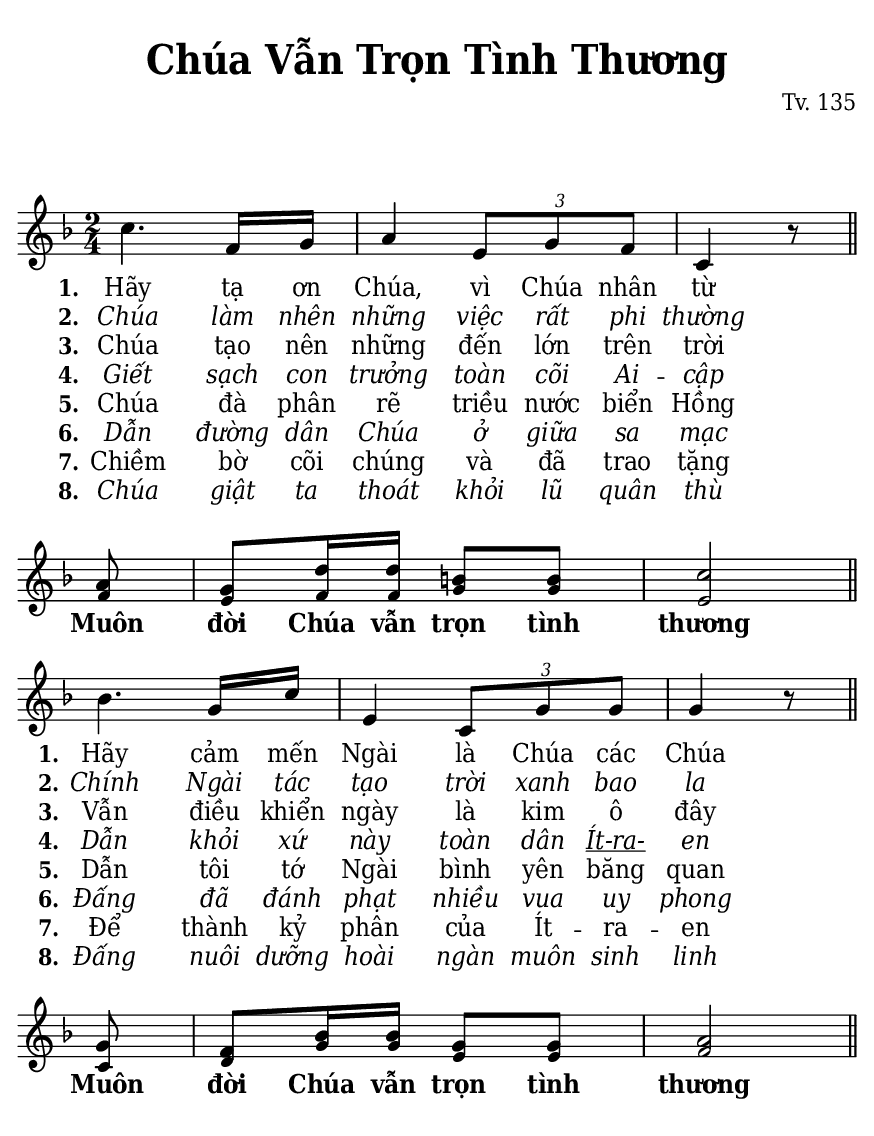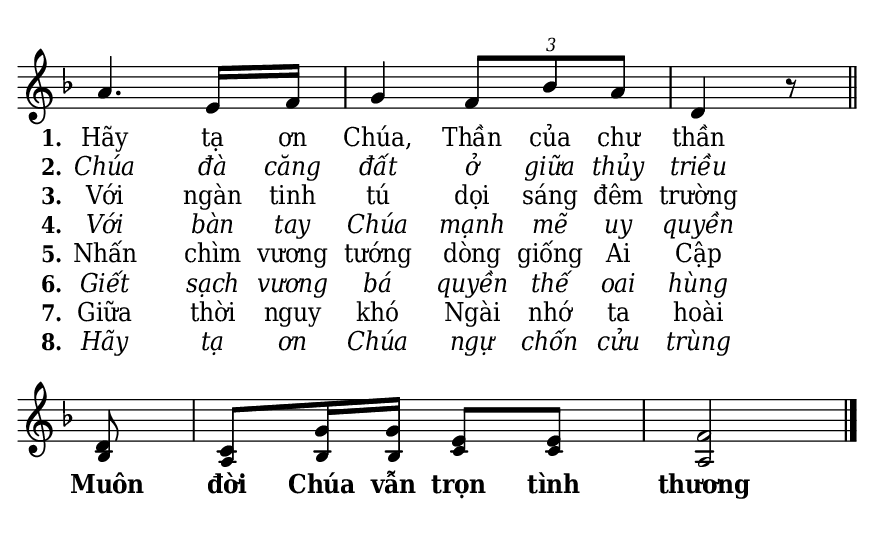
% Cài đặt chung\
\version "2.22.1"
\include "english.ly"

\header {
  title = \markup { \fontsize #1 "Chúa Vẫn Trọn Tình Thương" }
  composer = "Tv. 135"
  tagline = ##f
}

% Nhạc phiên khúc
nhacPhienKhucSop = \relative c'' {
  \autoPageBreaksOff
  c4. f,16 g |
  a4 \tuplet 3/2 { e8 g f } |
  c4 r8 \bar "||" \break
  a' |
  g d'16 d b!8 b |
  c2 \bar "||" \break
  
  bf4. g16 c |
  e,4 \tuplet 3/2 { c8 g' g } |
  g4 r8 \bar "||" \break
  g8 |
  f bf16 bf g8 g |
  a2 \bar "||"
  
  \pageBreak
  
  a4. e16 f |
  g4 \tuplet 3/2 { f8 bf a } |
  d,4 r8 \bar "||" \break
  d |
  c g'16 g e8 e |
  f2 \bar "|."
}

nhacPhienKhucAlto = \relative c' {
  R2*2
  r4.
  f8 |
  e f16 f g8 g |
  e2 |
  R2*2
  r4.
  c8 |
  d g16 g e8 e |
  f2 |
  R2*2
  r4.
  bf,8 |
  a bf16 bf c8 c |
  a2
}

% Lời phiên khúc
loiPhienKhucSop = \lyrics {
  <<
    {
      \set stanza = "1."
      Hãy tạ ơn Chúa, vì Chúa nhân từ
    }
    \new Lyrics {
	    \set associatedVoice = "beSop"
	    \set stanza = "2."
      \override Lyrics.LyricText.font-shape = #'italic
	    Chúa làm nhên những việc rất phi thường
    }
    \new Lyrics {
	    \set associatedVoice = "beSop"
	    \set stanza = "3."
	    Chúa tạo nên những đến lớn trên trời
    }
    \new Lyrics {
	    \set associatedVoice = "beSop"
	    \set stanza = "4."
      \override Lyrics.LyricText.font-shape = #'italic
	    Giết sạch con trưởng toàn cõi Ai -- cập
    }
    \new Lyrics {
	    \set associatedVoice = "beSop"
	    \set stanza = "5."
	    Chúa đà phân rẽ triều nước biển Hồng
    }
    \new Lyrics {
	    \set associatedVoice = "beSop"
	    \set stanza = "6."
      \override Lyrics.LyricText.font-shape = #'italic
	    Dẫn đường dân Chúa ở giữa sa mạc
    }
    \new Lyrics {
	    \set associatedVoice = "beSop"
	    \set stanza = "7."
	    Chiềm bờ cõi chúng và đã trao tặng
    }
    \new Lyrics {
	    \set associatedVoice = "beSop"
	    \set stanza = "8."
      \override Lyrics.LyricText.font-shape = #'italic
	    Chúa giật ta thoát khỏi lũ quân thù
    }
  >>
  \set stanza = ""
  \override Lyrics.LyricText.font-series = #'bold
  Muôn đời Chúa vẫn trọn tình thương
  \revert Lyrics.LyricText.font-series
  
  <<
    {
      \set stanza = "1."
      Hãy cảm mến Ngài là Chúa các Chúa
    }
    \new Lyrics {
	    \set associatedVoice = "beSop"
	    \set stanza = "2."
      \override Lyrics.LyricText.font-shape = #'italic
	    Chính Ngài tác tạo trời xanh bao la
    }
    \new Lyrics {
	    \set associatedVoice = "beSop"
	    \set stanza = "3."
	    Vẫn điều khiển ngày là kim ô đây
    }
    \new Lyrics {
	    \set associatedVoice = "beSop"
	    \set stanza = "4."
      \override Lyrics.LyricText.font-shape = #'italic
	    Dẫn khỏi xứ này toàn dân
	    \markup { \underline "Ít-ra-" } en
    }
    \new Lyrics {
	    \set associatedVoice = "beSop"
	    \set stanza = "5."
	    Dẫn tôi tớ Ngài bình yên băng quan
    }
    \new Lyrics {
	    \set associatedVoice = "beSop"
	    \set stanza = "6."
      \override Lyrics.LyricText.font-shape = #'italic
	    Đấng đã đánh phạt nhiều vua uy phong
    }
    \new Lyrics {
	    \set associatedVoice = "beSop"
	    \set stanza = "7."
	    Để thành kỷ phân của Ít -- ra -- en
    }
    \new Lyrics {
	    \set associatedVoice = "beSop"
	    \set stanza = "8."
      \override Lyrics.LyricText.font-shape = #'italic
	    Đấng nuôi dưỡng hoài ngàn muôn sinh linh
    }
  >>
  \set stanza = ""
  \override Lyrics.LyricText.font-series = #'bold
  Muôn đời Chúa vẫn trọn tình thương
  \revert Lyrics.LyricText.font-series
  
  <<
    {
      \set stanza = "1."
      Hãy tạ ơn Chúa, Thần của chư thần
    }
    \new Lyrics {
	    \set associatedVoice = "beSop"
	    \set stanza = "2."
      \override Lyrics.LyricText.font-shape = #'italic
	    Chúa đà căng đất ở giữa thủy triều
    }
    \new Lyrics {
	    \set associatedVoice = "beSop"
	    \set stanza = "3."
	    Với ngàn tinh tú dọi sáng đêm trường
    }
    \new Lyrics {
	    \set associatedVoice = "beSop"
	    \set stanza = "4."
      \override Lyrics.LyricText.font-shape = #'italic
	    Với bàn tay Chúa mạnh mẽ uy quyền
    }
    \new Lyrics {
	    \set associatedVoice = "beSop"
	    \set stanza = "5."
	    Nhấn chìm vương tướng dòng giống Ai Cập
    }
    \new Lyrics {
	    \set associatedVoice = "beSop"
	    \set stanza = "6."
      \override Lyrics.LyricText.font-shape = #'italic
	    Giết sạch vương bá quyền thế oai hùng
    }
    \new Lyrics {
	    \set associatedVoice = "beSop"
	    \set stanza = "7."
	    Giữa thời nguy khó Ngài nhớ ta hoài
    }
    \new Lyrics {
	    \set associatedVoice = "beSop"
	    \set stanza = "8."
      \override Lyrics.LyricText.font-shape = #'italic
	    Hãy tạ ơn Chúa ngự chốn cửu trùng
    }
  >>
  \set stanza = ""
  \override Lyrics.LyricText.font-series = #'bold
  Muôn đời Chúa vẫn trọn tình thương
  \revert Lyrics.LyricText.font-series
}

% Dàn trang
\paper {
  #(set-paper-size "a5")
  top-margin = 10\mm
  bottom-margin = 3\mm
  left-margin = 3\mm
  right-margin = 3\mm
  indent = #0
  #(define fonts
	 (make-pango-font-tree "Deja Vu Serif Condensed"
	 		       "Deja Vu Serif Condensed"
			       "Deja Vu Serif Condensed"
			       (/ 20 20)))
  print-page-number = ##f
  %page-count = 2
  system-system-spacing = #'((basic-distance . 0.1) (padding . 3))
}

TongNhip = {
  \key f \major \time 2/4
  \set Timing.beamExceptions = #'()
  \set Timing.baseMoment = #(ly:make-moment 1/4)
}

% mã nguồn cho những chức năng chưa hỗ trợ trong phiên bản lilypond hiện tại
% cung cấp bởi cộng đồng lilypond khi gửi email đến lilypond-user@gnu.org
% Đổi kích thước nốt cho bè phụ
notBePhu =
#(define-music-function (font-size music) (number? ly:music?)
   (for-some-music
     (lambda (m)
       (if (music-is-of-type? m 'rhythmic-event)
           (begin
             (set! (ly:music-property m 'tweaks)
                   (cons `(font-size . ,font-size)
                         (ly:music-property m 'tweaks)))
             #t)
           #f))
     music)
   music)

% in số phiên khúc trên mỗi dòng
#(define (add-grob-definition grob-name grob-entry)
    (set! all-grob-descriptions
          (cons ((@@ (lily) completize-grob-entry)
                 (cons grob-name grob-entry))
                all-grob-descriptions)))

#(add-grob-definition
   'StanzaNumberSpanner
   `((direction . ,LEFT)
     (font-series . bold)
     (padding . 1)
     (side-axis . ,X)
     (stencil . ,ly:text-interface::print)
     (X-offset . ,ly:side-position-interface::x-aligned-side)
     (Y-extent . ,grob::always-Y-extent-from-stencil)
     (meta . ((class . Spanner)
              (interfaces . (font-interface
                             side-position-interface
                             stanza-number-interface
                             text-interface))))))

\layout {
   \context {
     \Global
     \grobdescriptions #all-grob-descriptions
   }
   \context {
     \Score
     \remove Stanza_number_align_engraver
     \consists
       #(lambda (context)
          (let ((texts '())
                (syllables '()))
            (make-engraver
             (acknowledgers
              ((stanza-number-interface engraver grob source-engraver)
                 (set! texts (cons grob texts)))
              ((lyric-syllable-interface engraver grob source-engraver)
                 (set! syllables (cons grob syllables))))
             ((stop-translation-timestep engraver)
                (for-each
                 (lambda (text)
                   (for-each
                    (lambda (syllable)
                      (ly:pointer-group-interface::add-grob text
'side-support-elements syllable))
                    syllables))
                 texts)
                (set! syllables '())))))
   }
   \context {
     \Lyrics
     \remove Stanza_number_engraver
     \consists
       #(lambda (context)
          (let ((text #f)
                (last-stanza #f))
            (make-engraver
             ((process-music engraver)
                (let ((stanza (ly:context-property context 'stanza #f)))
                  (if (and stanza (not (equal? stanza last-stanza)))
                      (let ((column (ly:context-property context
'currentCommandColumn)))
                        (set! last-stanza stanza)
                        (if text
                            (ly:spanner-set-bound! text RIGHT column))

                        (set! text (ly:engraver-make-grob engraver
'StanzaNumberSpanner '()))
                        (ly:grob-set-property! text 'text stanza)
                        (ly:spanner-set-bound! text LEFT column)))))
             ((finalize engraver)
                (if text
                    (let ((column (ly:context-property context
'currentCommandColumn)))
                      (ly:spanner-set-bound! text RIGHT column)))))))
     \override StanzaNumberSpanner.horizon-padding = 10000
   }
}
% kết thúc mã nguồn

\score {
  \new ChoirStaff <<
    \new Staff \with {
        \consists "Merge_rests_engraver"
        printPartCombineTexts = ##f
      }
      <<
      \new Voice \TongNhip \partCombine 
        \nhacPhienKhucSop
        \notBePhu -1 { \nhacPhienKhucAlto }
      \new NullVoice = beSop \nhacPhienKhucSop
      \new Lyrics \lyricsto beSop \loiPhienKhucSop
      >>
  >>
  \layout {
    \override Lyrics.LyricSpace.minimum-distance = #1.5
    \override Score.BarNumber.break-visibility = ##(#f #f #f)
    \override Score.SpacingSpanner.uniform-stretching = ##t
  } 
}
